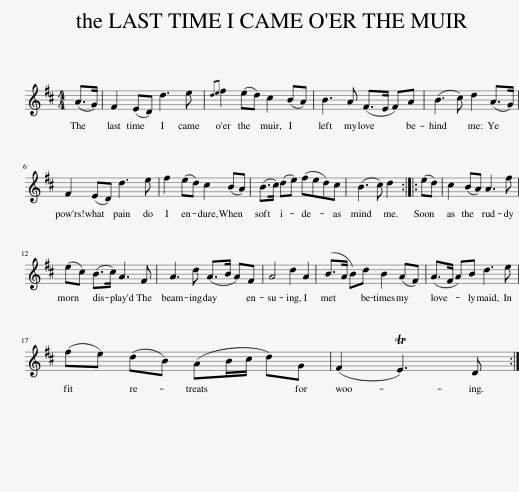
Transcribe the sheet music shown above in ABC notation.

X:1
L:1/8
M:4/4
I:linebreak $
K:D
V:1 treble
V:1
 (A>G) | F2 (ED) d3 e |{de} f2 (ed) c2 (BA) | B3 A (F>E F)A | (B3 c) d2 (A>G) |$ %5
 F2 (ED) d3 e | f2 (ed) c2 (BA) | (B>c) (de) (fed)c | (B3 c) d2 :: (ed) | %10
 c2 (BA) A3 f |$ (ec) (B>c) A3 F | A3 d (A>B A)F | A4 d2 A2 | (B>A B)d B2 (AF) | %15
 (A>F A)B d3 e |$ (fe) (dB) (AB/c/ d)G | (F2 TE3) D :| %18
